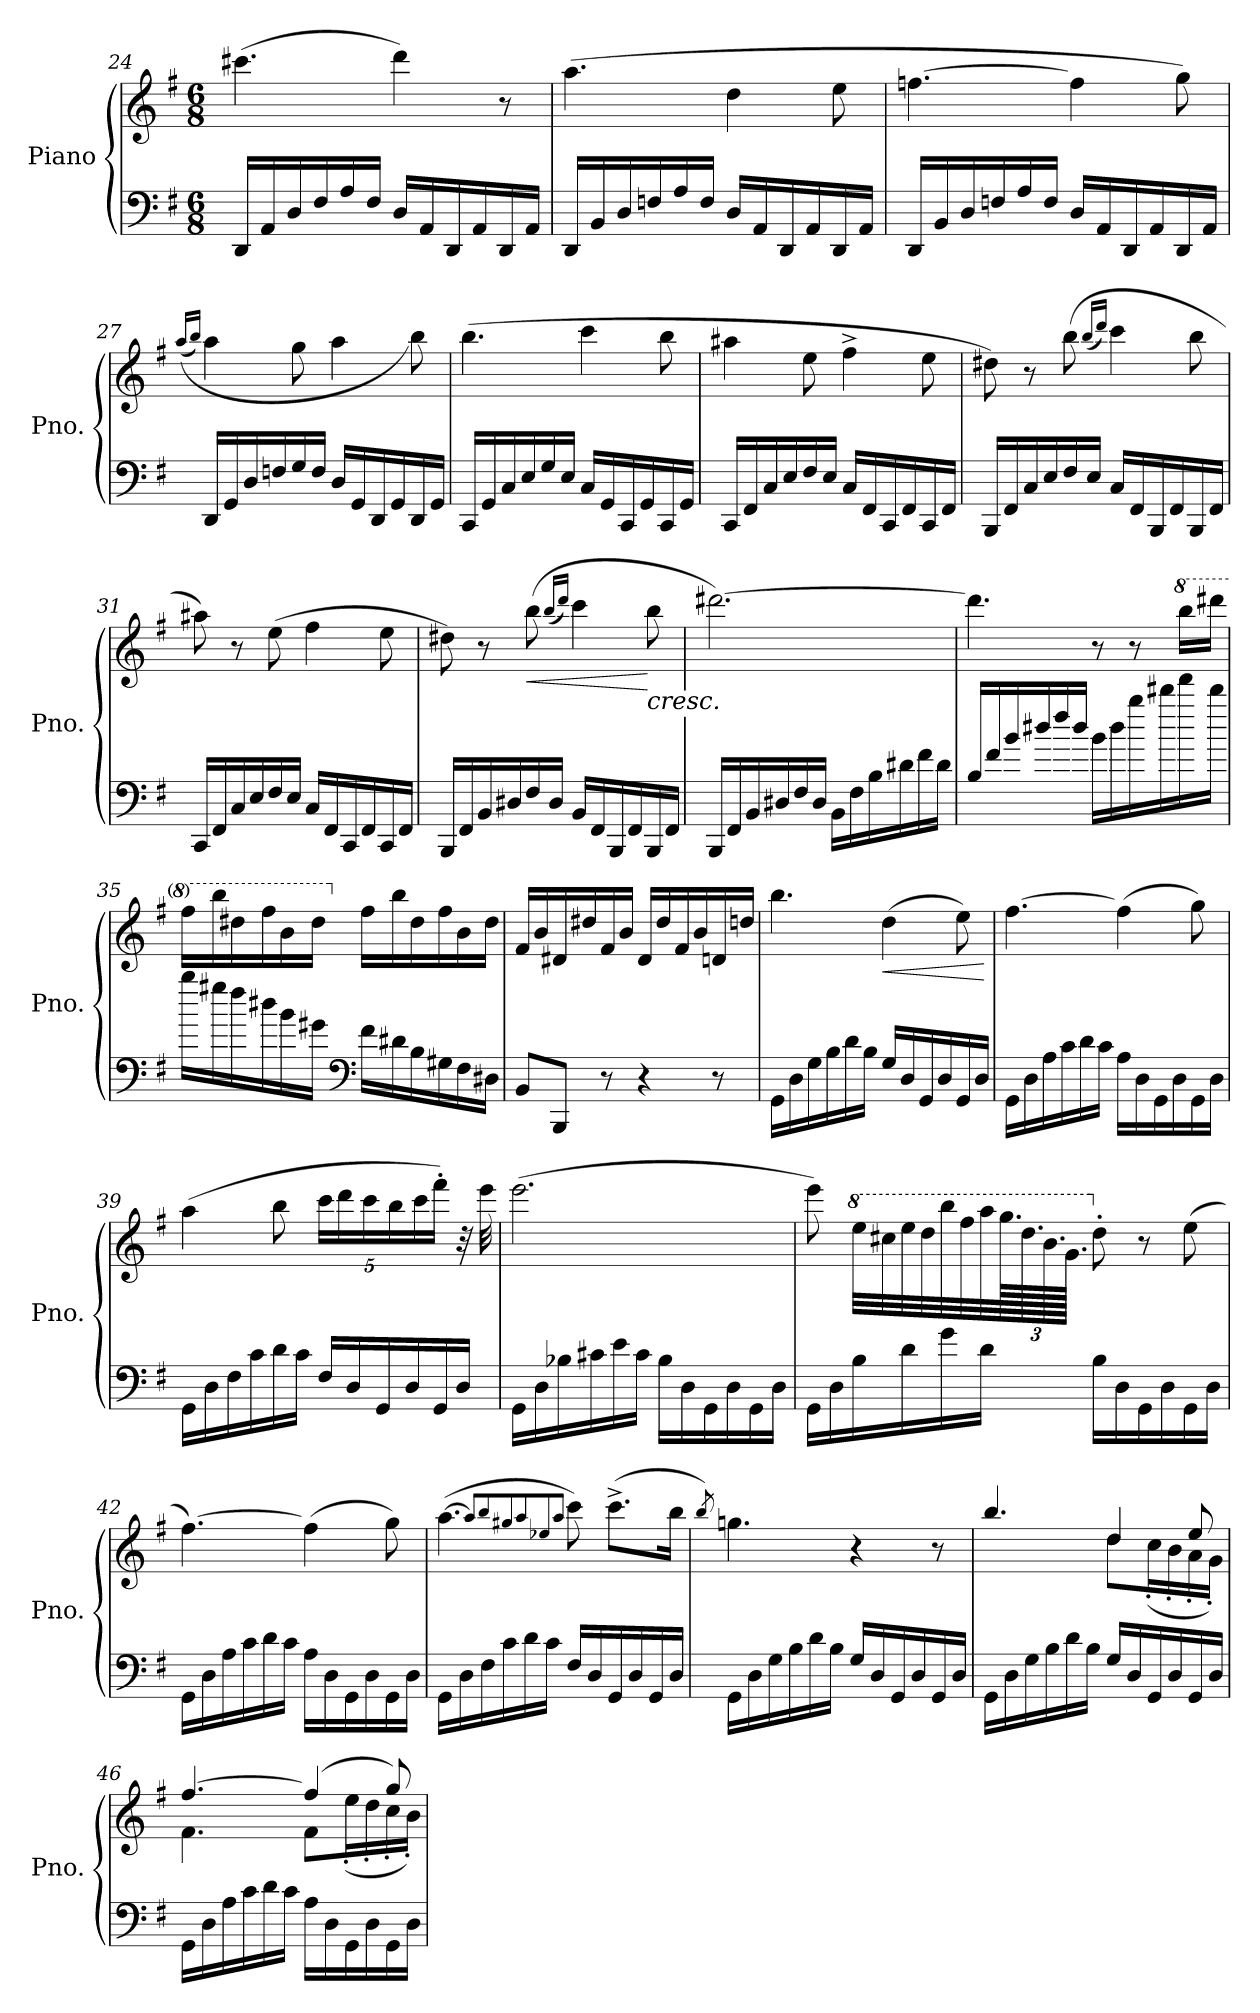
**kern	**kern	**dynam
*part1	*part1	*part1
*staff2	*staff1	*staff1/2
*I"Piano	*	*
*I'Pno.	*	*
!!LO:LB:g=z
*clefF4	*clefG2	*
*k[f#]	*k[f#]	*
*M6/8	*M6/8	*
=24	=24	=24
16DD/LL	(>4.ccc#X\	.
16AA/	.	.
16D/	.	.
16F#/	.	.
16A/	.	.
16F#/JJ	.	.
16D/LL	4ddd\)	.
16AA/	.	.
16DD/	.	.
16AA/	.	.
16DD/	8r	.
16AA/JJ	.	.
=25	=25	=25
16DD/LL	(>4.aa\	.
16BB/	.	.
16D/	.	.
16Fn/	.	.
16A/	.	.
16F/JJ	.	.
16D/LL	4dd\	.
16AA/	.	.
16DD/	.	.
16AA/	.	.
16DD/	8ee\	.
16AA/JJ	.	.
!!LO:PB:g=z
=26	=26	=26
16DD/LL	[4.ffn\	.
16BB/	.	.
16D/	.	.
16Fn/	.	.
16A/	.	.
16F/JJ	.	.
16D/LL	4ff\]	.
16AA/	.	.
16DD/	.	.
16AA/	.	.
16DD/	8gg\)	.
16AA/JJ	.	.
=27	=27	=27
.	(<(>16qaa/LL	.
.	16qbb/JJ)	.
16DD/LL	4aa\	.
16GG/	.	.
16D/	.	.
16Fn/	.	.
16G/	8gg\	.
16F/JJ	.	.
16D/LL	4aa\	.
16GG/	.	.
16DD/	.	.
16GG/	.	.
16DD/	8bb\)	.
16GG/JJ	.	.
=28	=28	=28
16CC/LL	(>4.bb\	.
16GG/	.	.
16C/	.	.
16E/	.	.
16G/	.	.
16E/JJ	.	.
16C/LL	4ccc\	.
16GG/	.	.
16CC/	.	.
16GG/	.	.
16CC/	8bb\	.
16GG/JJ	.	.
!!LO:LB:g=z
=29	=29	=29
16CC/LL	4aa#X\	.
16FF#/	.	.
16C/	.	.
16E/	.	.
16F#/	8ee\	.
16E/JJ	.	.
16C/LL	4ff#^\	.
16FF#/	.	.
16CC/	.	.
16FF#/	.	.
16CC/	8ee\	.
16FF#/JJ	.	.
=30	=30	=30
16BBB/LL	8dd#X\)	.
16FF#/	.	.
16C/	8r	.
16E/	.	.
16F#/	(>8bb\	.
16E/JJ	.	.
.	(<16qbb/LL	.
.	16qddd/JJ)	.
16C/LL	4ccc\	.
16FF#/	.	.
16BBB/	.	.
16FF#/	.	.
16BBB/	8bb\	.
16FF#/JJ	.	.
=31	=31	=31
16CC/LL	8aa#X\)	.
16FF#/	.	.
16C/	8r	.
16E/	.	.
16F#/	(>8ee\	.
16E/JJ	.	.
16C/LL	4ff#\	.
16FF#/	.	.
16CC/	.	.
16FF#/	.	.
16CC/	8ee\	.
16FF#/JJ	.	.
!!LO:LB:g=z
=32	=32	=32
16BBB/LL	8dd#X\)	.
16FF#/	.	.
16BB/	8r	.
16D#X/	.	.
!	!	!LO:HP:b
16F#/	(>8bb\	<
16D#/JJ	.	.
.	(<16qbb/LL	.
.	16qddd/JJ)	.
16BB/LL	4ccc\	.
16FF#/	.	.
16BBB/	.	.
16FF#/	.	.
!	!LO:TX:b:i:t=cresc.	!
16BBB/	8bb\	[
16FF#/JJ	.	.
=33	=33	=33
16BBB/LL	[2.ddd#X\)	.
16FF#/	.	.
16BB/	.	.
16D#X/	.	.
16F#/	.	.
16D#/JJ	.	.
16BB\LL	.	.
16F#\	.	.
16B\	.	.
16d#X\	.	.
16f#\	.	.
16d#\JJ	.	.
=34	=34	=34
16B/LL	4.ddd#\]	.
16f#/	.	.
16b/	.	.
16dd#X/	.	.
16ff#/	.	.
16dd#/JJ	.	.
16b\LL	8r	.
16dd#\	.	.
16bb\	8r	.
16ddd#X\	.	.
*	*8va	*
16fff#\	16bbb\LL	.
16ddd#\JJ	16dddd#X\JJ	.
!!LO:LB:g=z
=35	=35	=35
16bb\LL	16fff#\LL	.
16gg#X\	16bbb\	.
16ff#\	16ddd#X\	.
16dd#X\	16fff#\	.
16b\	16bb\	.
16g#X\JJ	16ddd#\JJ	.
*clefF4	*	*
*	*X8va	*
16f#\LL	16ff#\LL	.
16d#X\	16bb\	.
16B\	16dd#\	.
16G#X\	16ff#\	.
16F#\	16b\	.
16D#X\JJ	16dd#\JJ	.
=36	=36	=36
8BB/L	16f#/LL	.
.	16b/	.
8BBB/J	16d#X/	.
.	16dd#X/	.
8r	16f#/	.
.	16b/JJ	.
4r	16d#/LL	.
.	16dd#/	.
.	16f#/	.
.	16b/	.
8r	16dn/	.
.	16ddn/JJ	.
=37	=37	=37
16GG\LL	4.bb\	.
16D\	.	.
16G\	.	.
16B\	.	.
16d\	.	.
16B\JJ	.	.
!	!	!LO:HP:b
16G/LL	(>4dd\	<
16D/	.	.
16GG/	.	.
16D/	.	.
16GG/	8ee\)	.
16D/JJ	.	.
.	.	[
!!LO:LB:g=z
=38	=38	=38
16GG\LL	[4.ff#\	.
16D\	.	.
16A\	.	.
16c\	.	.
16d\	.	.
16c\JJ	.	.
16A\LL	(>4ff#\]	.
16D\	.	.
16GG\	.	.
16D\	.	.
16GG\	8gg\)	.
16D\JJ	.	.
=39	=39	=39
16GG\LL	(>4aa\	.
16D\	.	.
16F#\	.	.
16c\	.	.
16d\	8bb\	.
16c\JJ	.	.
*	*Xbrackettup	*
16F#/LL	20ccc\LL	.
.	20ddd\	.
16D/	.	.
.	20ccc\	.
16GG/	.	.
.	20bb\	.
16D/	.	.
.	20ccc\	.
16GG/	16fff#'\JJ)	.
16D/JJ	32r	.
.	32eee\	.
=40	=40	=40
16GG\LL	(>2.eee\	.
16D\	.	.
16B-X\	.	.
16c#X\	.	.
16e\	.	.
16c#\JJ	.	.
16B-\LL	.	.
16D\	.	.
16GG\	.	.
16D\	.	.
16GG\	.	.
16D\JJ	.	.
!!LO:PB:g=z
=41	=41	=41
16GG\LL	8eee\)	.
16D\	.	.
*	*8va	*
16B\	32eee\LLL	.
.	32ccc#X\	.
16d\	32eee\	.
.	32ddd\	.
16g\	32bbb\	.
.	32fff#\	.
16d\JJ	32aaa\	.
.	192.ggg\LL	.
.	192.ddd\	.
.	192.bb\	.
.	192.gg\JJJJJ	.
*	*X8va	*
16B\LL	8dd'\	.
16D\	.	.
16GG\	8r	.
16D\	.	.
16GG\	(>8ee\	.
16D\JJ	.	.
=42	=42	=42
16GG\LL	[4.ff#\)	.
16D\	.	.
16A\	.	.
16c\	.	.
16d\	.	.
16c\JJ	.	.
16A\LL	(>4ff#\]	.
16D\	.	.
16GG\	.	.
16D\	.	.
16GG\	8gg\)	.
16D\JJ	.	.
!!LO:LB:g=z
=43	=43	=43
16GG\LL	(>[4.aa\	.
16D\	.	.
16F#\	.	.
16c\	.	.
16d\	.	.
16c\JJ	.	.
.	8qaa/L]	.
.	8qbb/	.
.	8qgg#X/	.
.	8qaa/	.
.	8qee-X/	.
.	8qaa/J	.
16F#/LL	8ccc\)	.
16D/	.	.
16GG/	(>8.ccc^\L	.
16D/	.	.
16GG/	.	.
16D/JJ	16bb\Jk	.
=44	=44	=44
.	8qbb/)	.
16GG\LL	4.ggn\	.
16D\	.	.
16G\	.	.
16B\	.	.
16d\	.	.
16B\JJ	.	.
16G/LL	4r	.
16D/	.	.
16GG/	.	.
16D/	.	.
16GG/	8r	.
16D/JJ	.	.
=45	=45	=45
*	*^	*
16GG\LL	4.bb/	4.ryy	.
16D\	.	.	.
16G\	.	.	.
16B\	.	.	.
16d\	.	.	.
16B\JJ	.	.	.
16G/LL	4dd/	8dd\L	.
16D/	.	.	.
16GG/	.	(<16cc'\L	.
16D/	.	16b'\	.
16GG/	8ee/	16a'\	.
16D/JJ	.	16g'\JJ)	.
!!LO:LB:g=z	!!
=46	=46	=46	=46
16GG\LL	[4.ff#/	4.f#\	.
16D\	.	.	.
16A\	.	.	.
16c\	.	.	.
16d\	.	.	.
16c\JJ	.	.	.
16A\LL	(>4ff#/]	8f#\L	.
16D\	.	.	.
16GG\	.	(<16ee'\L	.
16D\	.	16dd'\	.
16GG\	8gg/)	16cc'\	.
16D\JJ	.	16b'\JJ)	.
*	*v	*v	*
=	=	=
*-	*-	*-
